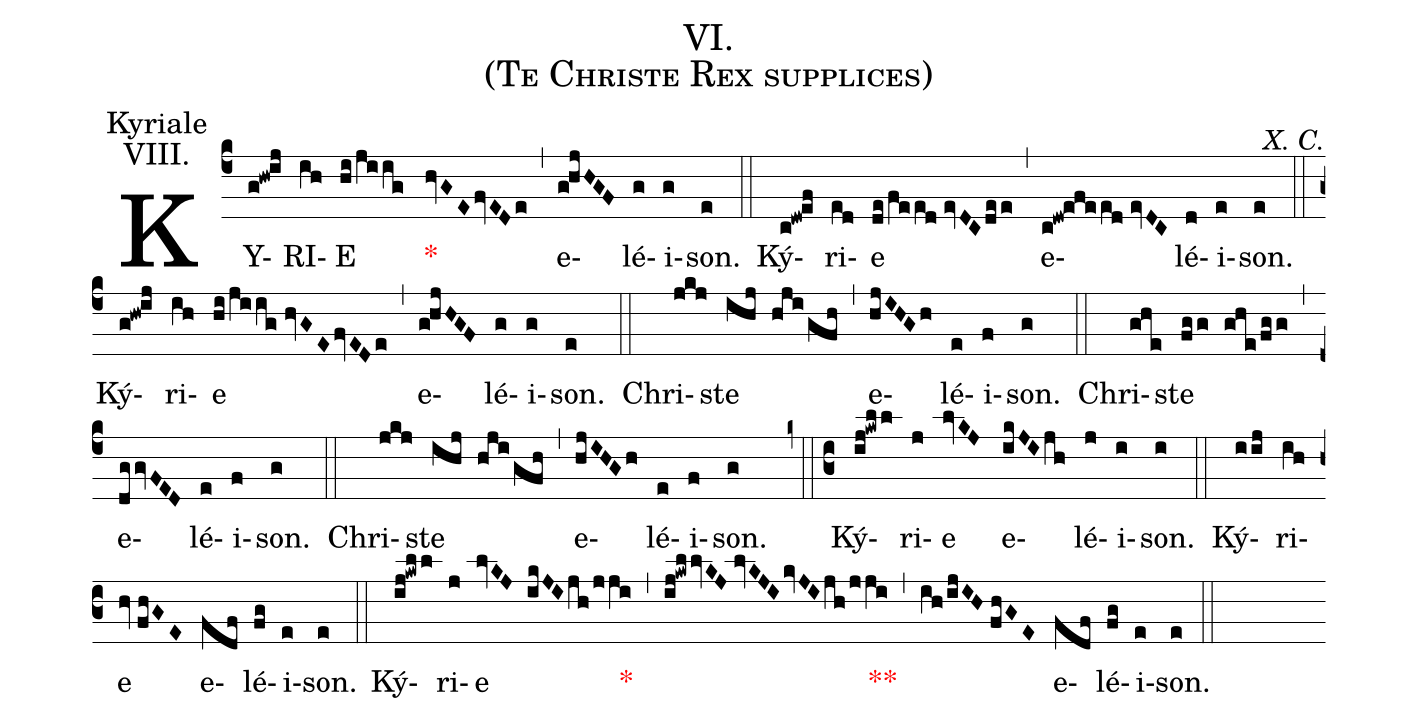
name:VI.\\(Te Christe Rex supplices);
mode:VIII.;
commentary:X. C.;
office-part:Kyriale;
%%
(c4) KY(g!hw!ij)RI(ih)E(hi/jiig) <v>\red{*}</v>(hvGEfvEDe) (,) e(g!hjHGF)lé(g)i(g)son.(e) (::) Ký(c!dw!ef)ri(ed)e(de/feed//evDC/dee) (,) e(c!dw!efeed//evDC)lé(d)i(e)son.(e) (::) Ký(g!hw!ij)ri(ih)e(hi/jiig//hvGE/fvEDe) (,) e(g!hjHGF)lé(g)i(g)son.(e) (::) Chri(jkj)ste(ihj hji/gfh) (,) e(hjIHGh)lé(e)i(f)son.(g) (::) Chri(ghe)ste(fgg ghe/fgg) (,) e(dggvFED)lé(e)i(f)son.(g) (::) Chri(jkj)ste(ihj hji/gfh) (,) e(hjIHGh)lé(e)i(f)son.(g) (z0::c3) Ký(ij!kwll)ri(j)e(lvKJ) e(ikJIjh)lé(j)i(i)son.(i) (::) Ký(iij)ri(ih)e(hv//fhGE) e(fdf)lé(fg)i(e)son.(e) (::) Ký(ij!kwll)ri(j)e(lvKJ ikJI/jh/jji) <v>\red{*}</v>(,) (ij!kwllvKJ//lvKJI/kvJI/jh/jji) <v>\red{*}</v><v>\red{*}</v>(,) (ih/ijIH//fhGE) e(fdf)lé(fg)i(e)son.(e) (::)
